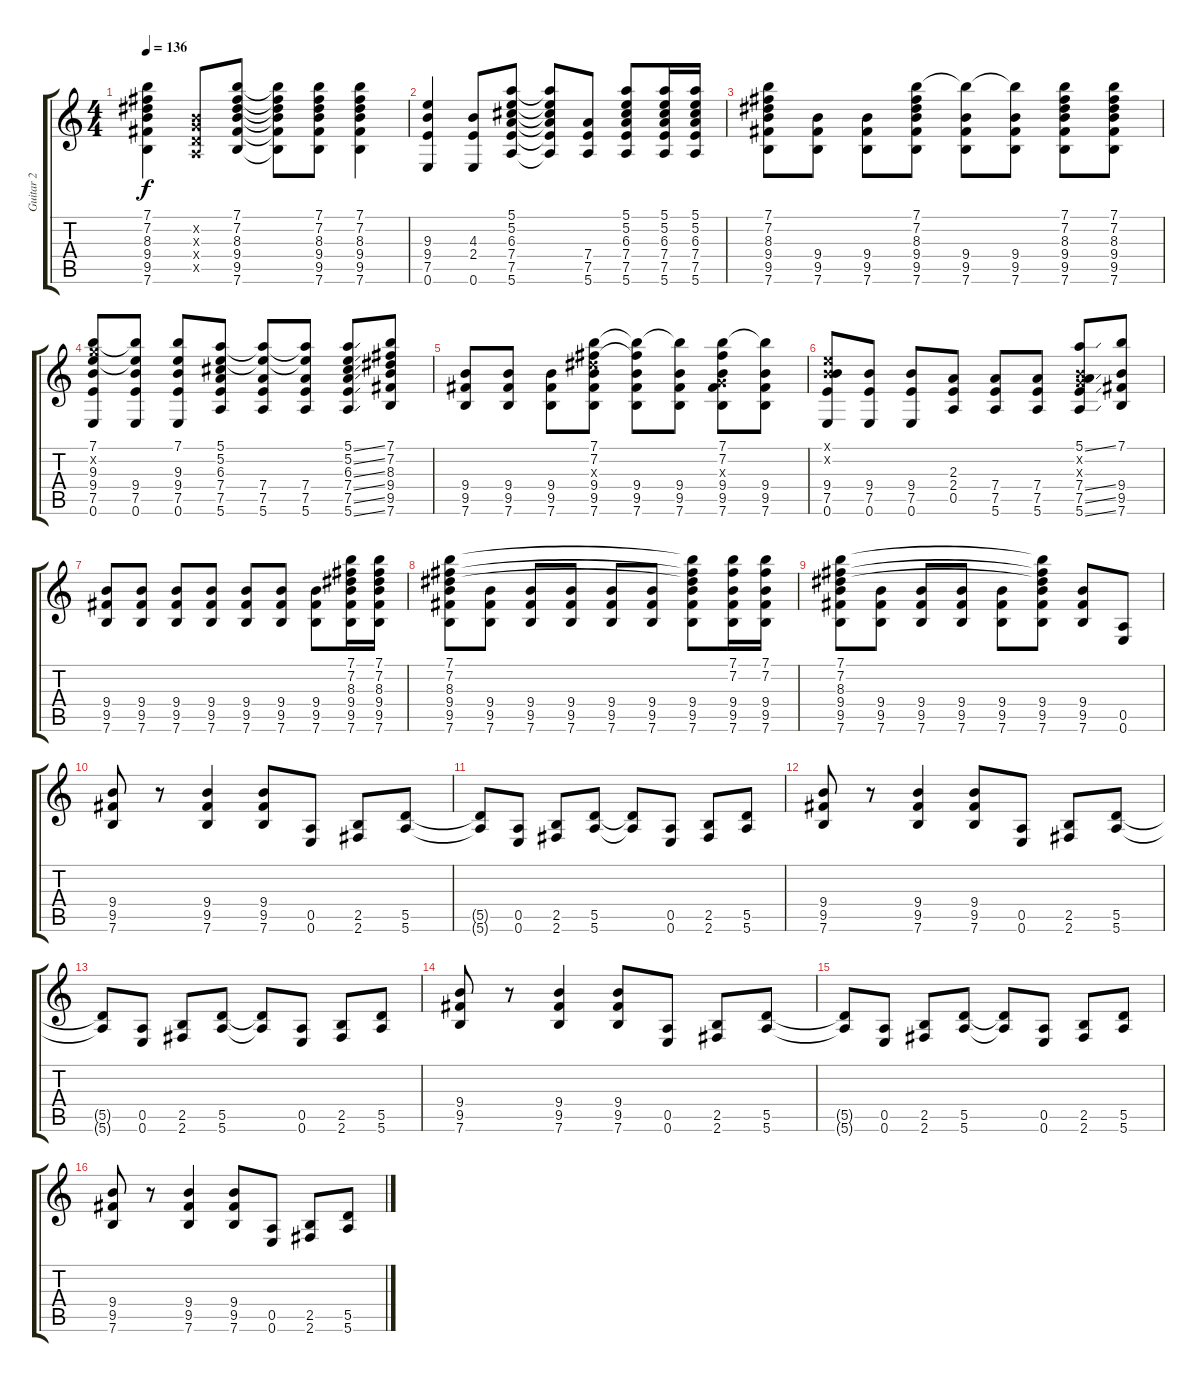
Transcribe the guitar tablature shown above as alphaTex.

\track ("Guitar 2" "Guitar 2") {instrument electricguitarjazz}
\staff {score tabs}
\tuning (E4 B3 G3 D3 A2 E2) {hide}
\ts (4 4)
\tempo 136
\clef g2
\ks c
(7.1 7.2 8.3 9.4 9.5 7.6).4{dy f instrument electricguitarjazz} (0.2{x} 0.3{x} 0.4{x} 0.5{x}).8 (7.1 7.2 8.3 9.4 9.5 7.6).8 (7.1{t} 7.2{t} 8.3{t} 9.4{t} 9.5{t} 7.6{t}).8 (7.1 7.2 8.3 9.4 9.5 7.6).8 (7.1 7.2 8.3 9.4 9.5 7.6).4 |
(9.3 9.4 7.5 0.6).4 (4.3 2.4 0.6).8 (5.1 5.2 6.3 7.4 7.5 5.6).8 (5.1{t} 5.2{t} 6.3{t} 7.4{t} 7.5{t} 5.6{t}).8 (7.4 7.5 5.6).8 (5.1 5.2 6.3 7.4 7.5 5.6).8 (5.1 5.2 6.3 7.4 7.5 5.6).16 (5.1 5.2 6.3 7.4 7.5 5.6).16 |
(7.1 7.2 8.3 9.4 9.5 7.6).8 (9.4 9.5 7.6).8 (9.4 9.5 7.6).8 (7.1 7.2 8.3 9.4 9.5 7.6).8 (7.1{t} 9.4 9.5 7.6).8 (7.1{t} 9.4 9.5 7.6).8 (7.1 7.2 8.3 9.4 9.5 7.6).8 (7.1 7.2 8.3 9.4 9.5 7.6).8 |
(7.1 8.2{x} 9.3 9.4 7.5 0.6).8 (7.1{t} 9.3{t} 9.4 7.5 0.6).8 (7.1 9.3 9.4 7.5 0.6).8 (5.1 5.2 6.3 7.4 7.5 5.6).8 (5.1{t} 5.2{t} 7.4 7.5 5.6).8 (5.1{t} 5.2{t} 7.4 7.5 5.6).8 (5.1{ss} 5.2{ss} 6.3{ss} 7.4{ss} 7.5{ss} 5.6{ss}).8 (7.1 7.2 8.3 9.4 9.5 7.6).8 |
(9.4 9.5 7.6).8 (9.4 9.5 7.6).8 (9.4 9.5 7.6).8 (7.1 7.2 8.3{x} 9.4 9.5 7.6).8 (7.1{t} 7.2{t} 9.4 9.5 7.6).8 (7.1{t} 9.4 9.5 7.6).8 (7.1 7.2 0.3{x} 9.4 9.5 7.6).8 (7.1{t} 9.4 9.5 7.6).8 |
(0.1{x} 0.2{x} 9.4 7.5 0.6).8 (9.4 7.5 0.6).8 (9.4 7.5 0.6).8 (2.3 2.4 0.5).8 (7.4 7.5 5.6).8 (7.4 7.5 5.6).8 (5.1{ss} 0.2{x} 0.3{x} 7.4{ss} 7.5{ss} 5.6{ss}).8 (7.1 9.4 9.5 7.6).8 |
(9.4 9.5 7.6).8 (9.4 9.5 7.6).8 (9.4 9.5 7.6).8 (9.4 9.5 7.6).8 (9.4 9.5 7.6).8 (9.4 9.5 7.6).8 (9.4 9.5 7.6).8 (7.1 7.2 8.3 9.4 9.5 7.6).16 (7.1 7.2 8.3 9.4 9.5 7.6).16 |
(7.1 7.2 8.3 9.4 9.5 7.6).8 (9.4 9.5 7.6).8 (9.4 9.5 7.6).8 (9.4 9.5 7.6).8 (9.4 9.5 7.6).8 (9.4 9.5 7.6).8 (7.1{t} 7.2{t} 8.3{t} 9.4 9.5 7.6).8 (7.1 7.2 9.4 9.5 7.6).16 (7.1 7.2 9.4 9.5 7.6).16 |
(7.1 7.2 8.3 9.4 9.5 7.6).8 (9.4 9.5 7.6).8 (9.4 9.5 7.6).8 (9.4 9.5 7.6).8 (9.4 9.5 7.6).8 (7.1{t} 7.2{t} 8.3{t} 9.4 9.5 7.6).8 (9.4 9.5 7.6).8 (0.5 0.6).8 |
(9.4 9.5 7.6).8 r.8 (9.4 9.5 7.6).4 (9.4 9.5 7.6).8 (0.5 0.6).8 (2.5 2.6).8 (5.5 5.6).8 |
(5.5{t} 5.6{t}).8 (0.5 0.6).8 (2.5 2.6).8 (5.5 5.6).8 (5.5{t} 5.6{t}).8 (0.5 0.6).8 (2.5 2.6).8 (5.5 5.6).8 |
(9.4 9.5 7.6).8 r.8 (9.4 9.5 7.6).4 (9.4 9.5 7.6).8 (0.5 0.6).8 (2.5 2.6).8 (5.5 5.6).8 |
(5.5{t} 5.6{t}).8 (0.5 0.6).8 (2.5 2.6).8 (5.5 5.6).8 (5.5{t} 5.6{t}).8 (0.5 0.6).8 (2.5 2.6).8 (5.5 5.6).8 |
(9.4 9.5 7.6).8 r.8 (9.4 9.5 7.6).4 (9.4 9.5 7.6).8 (0.5 0.6).8 (2.5 2.6).8 (5.5 5.6).8 |
(5.5{t} 5.6{t}).8 (0.5 0.6).8 (2.5 2.6).8 (5.5 5.6).8 (5.5{t} 5.6{t}).8 (0.5 0.6).8 (2.5 2.6).8 (5.5 5.6).8 |
(9.4 9.5 7.6).8 r.8 (9.4 9.5 7.6).4 (9.4 9.5 7.6).8 (0.5 0.6).8 (2.5 2.6).8 (5.5 5.6).8
